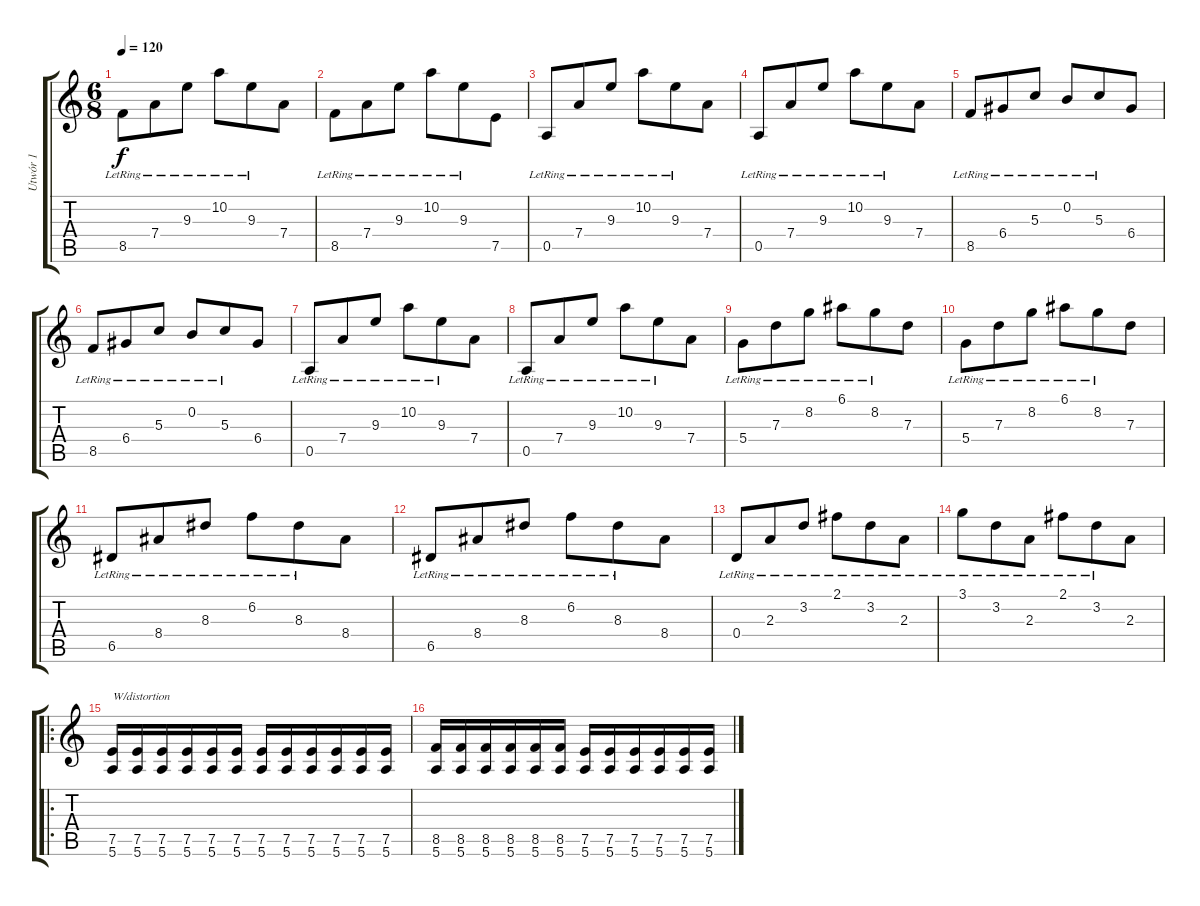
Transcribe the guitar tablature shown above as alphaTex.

\track ("Utwór 1" "Utwór 1") {instrument acousticguitarnylon}
\staff {score tabs}
\tuning (E4 B3 G3 D3 A2 E2) {hide}
\ts (6 8)
\tempo 120
\clef g2
\ks c
8.5{lr}.8{dy f} 7.4{lr}.8 9.3{lr}.8 10.2{lr}.8 9.3{lr}.8 7.4.8 |
8.5{lr}.8 7.4{lr}.8 9.3{lr}.8 10.2{lr}.8 9.3{lr}.8 7.5.8 |
0.5{lr}.8 7.4{lr}.8 9.3{lr}.8 10.2{lr}.8 9.3{lr}.8 7.4.8 |
0.5{lr}.8 7.4{lr}.8 9.3{lr}.8 10.2{lr}.8 9.3{lr}.8 7.4.8 |
8.5{lr}.8 6.4{lr}.8 5.3{lr}.8 0.2{lr}.8 5.3{lr}.8 6.4.8 |
8.5{lr}.8 6.4{lr}.8 5.3{lr}.8 0.2{lr}.8 5.3{lr}.8 6.4.8 |
0.5{lr}.8 7.4{lr}.8 9.3{lr}.8 10.2{lr}.8 9.3{lr}.8 7.4.8 |
0.5{lr}.8 7.4{lr}.8 9.3{lr}.8 10.2{lr}.8 9.3{lr}.8 7.4.8 |
5.4{lr}.8 7.3{lr}.8 8.2{lr}.8 6.1{lr}.8 8.2{lr}.8 7.3.8 |
5.4{lr}.8 7.3{lr}.8 8.2{lr}.8 6.1{lr}.8 8.2{lr}.8 7.3.8 |
6.5{lr}.8 8.4{lr}.8 8.3{lr}.8 6.2{lr}.8 8.3{lr}.8 8.4.8 |
6.5{lr}.8 8.4{lr}.8 8.3{lr}.8 6.2{lr}.8 8.3{lr}.8 8.4.8 |
0.4{lr}.8 2.3{lr}.8 3.2{lr}.8 2.1{lr}.8 3.2{lr}.8 2.3{lr}.8 |
3.1{lr}.8 3.2{lr}.8 2.3{lr}.8 2.1{lr}.8 3.2{lr}.8 2.3.8 |
\ro
(7.5 5.6).16{txt "W/distortion"} (7.5 5.6).16 (7.5 5.6).16 (7.5 5.6).16 (7.5 5.6).16 (7.5 5.6).16 (7.5 5.6).16 (7.5 5.6).16 (7.5 5.6).16 (7.5 5.6).16 (7.5 5.6).16 (7.5 5.6).16 |
(8.5 5.6).16 (8.5 5.6).16 (8.5 5.6).16 (8.5 5.6).16 (8.5 5.6).16 (8.5 5.6).16 (7.5 5.6).16 (7.5 5.6).16 (7.5 5.6).16 (7.5 5.6).16 (7.5 5.6).16 (7.5 5.6).16
